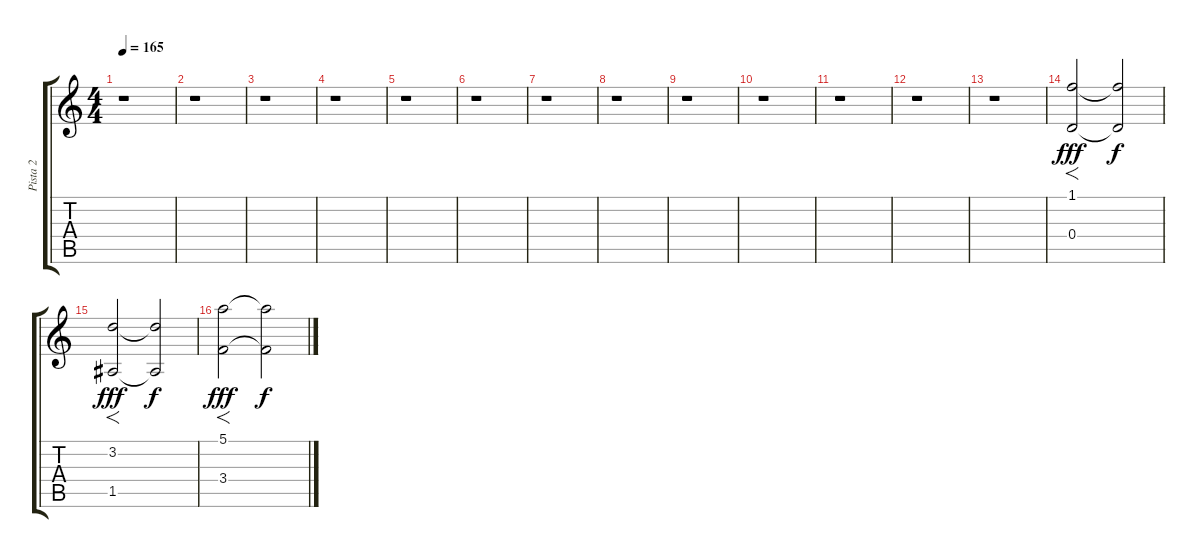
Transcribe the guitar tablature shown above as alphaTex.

\track ("Pista 2" "Pista 2") {instrument electricguitarclean}
\staff {score tabs}
\tuning (E4 B3 G3 D3 A2 E2) {hide}
\ts (4 4)
\tempo 165
\clef g2
\ks c
r.1{dy f} |
r.1 |
r.1 |
r.1 |
r.1 |
r.1 |
r.1 |
r.1 |
r.1 |
r.1 |
r.1 |
r.1 |
r.1 |
(1.1 0.4).2{f dy fff} (1.1{t} 0.4{t}).2{dy f} |
(3.2 1.5).2{f dy fff} (3.2{t} 1.5{t}).2{dy f} |
(5.1 3.4).2{f dy fff} (5.1{t} 3.4{t}).2{dy f}
